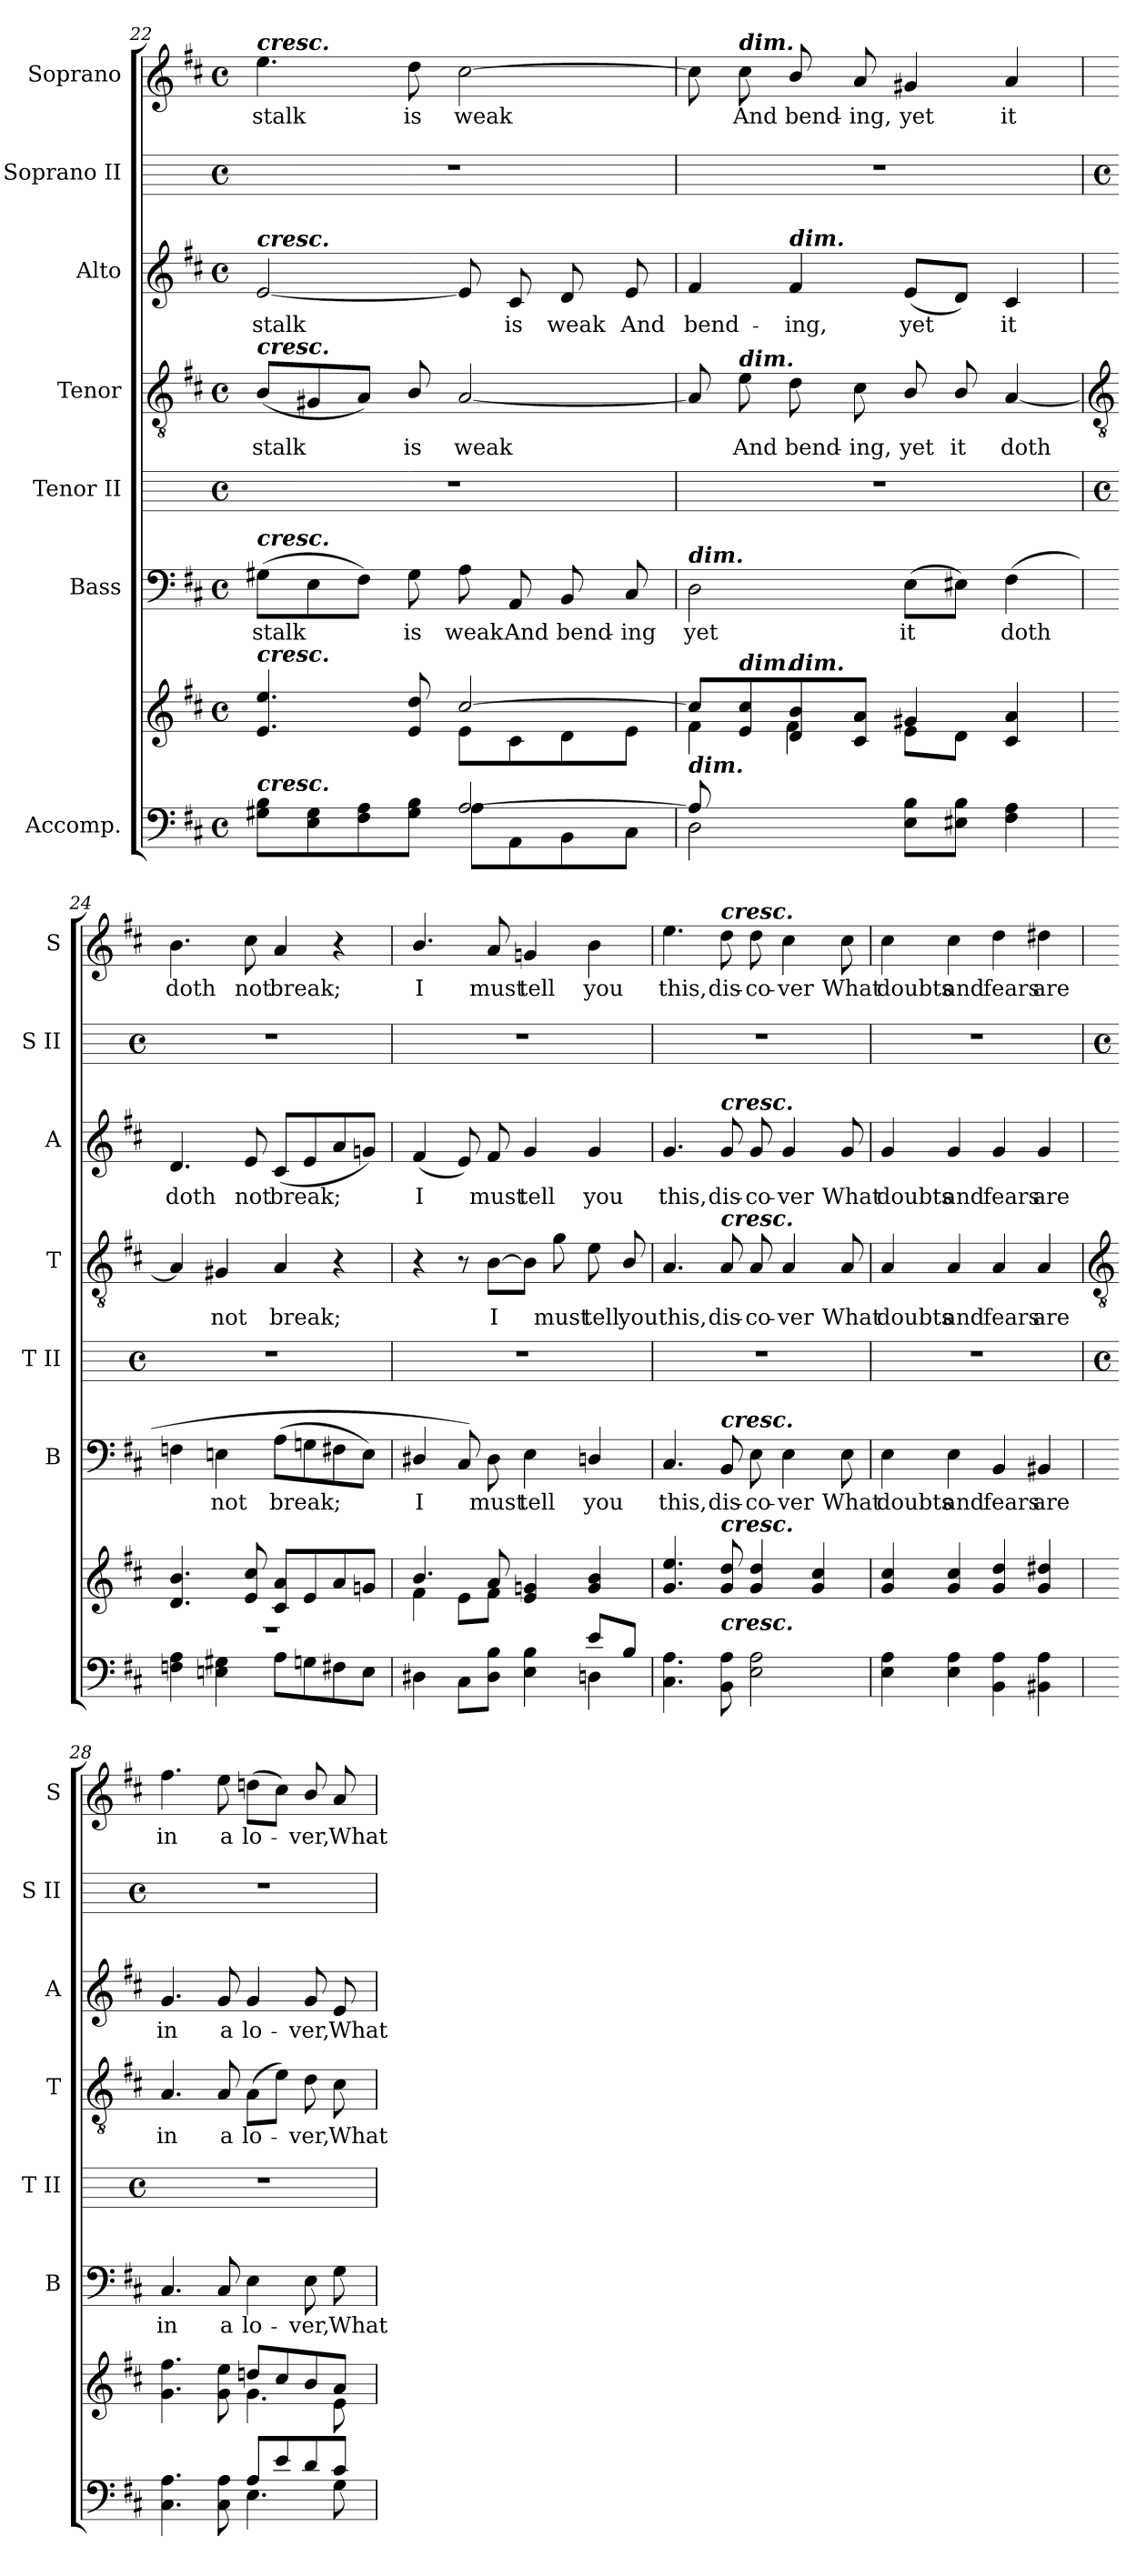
**kern	**kern	**kern	**text	**kern	**kern	**text	**kern	**text	**kern	**kern	**text
*part7	*part7	*part6	*part6	*part5	*part4	*part4	*part3	*part3	*part2	*part1	*part1
*staff8	*staff7	*staff6	*staff6	*staff5	*staff4	*staff4	*staff3	*staff3	*staff2	*staff1	*staff1
*I"Accomp.	*	*I"Bass	*	*I"Tenor II	*I"Tenor	*	*I"Alto	*	*I"Soprano II	*I"Soprano	*
*	*	*I'B	*	*I'T II	*I'T	*	*I'A	*	*I'S II	*I'S	*
*clefF4	*clefG2	*clefF4	*	*	*clefGv2	*	*clefG2	*	*	*clefG2	*
*k[f#c#]	*k[f#c#]	*k[f#c#]	*	*	*k[f#c#]	*	*k[f#c#]	*	*	*k[f#c#]	*
*D:	*D:	*D:	*	*	*D:	*	*D:	*	*	*D:	*
*M4/4	*M4/4	*M4/4	*	*M4/4	*M4/4	*	*M4/4	*	*M4/4	*M4/4	*
*met(c)	*met(c)	*met(c)	*	*met(c)	*met(c)	*	*met(c)	*	*met(c)	*met(c)	*
=22	=22	=22	=22	=22	=22	=22	=22	=22	=22	=22	=22
*^	*^	*	*	*	*	*	*	*	*	*	*
!	!	!	!	!	!	!	!	!	!	!	!	!LO:TX:a:Bi:t=cresc.	!
!	!	!	!	!	!	!	!	!	!LO:TX:a:Bi:t=cresc.	!	!	!	!
!	!	!	!	!	!	!	!LO:TX:a:Bi:t=cresc.	!	!	!	!	!	!
!	!	!	!	!LO:TX:a:Bi:t=cresc.	!	!	!	!	!	!	!	!	!
!	!	!LO:TX:a:Bi:t=cresc.	!	!	!	!	!	!	!	!	!	!	!
!LO:TX:a:Bi:t=cresc.	!	!	!	!	!	!	!	!	!	!	!	!	!
!	!	!	!	!	!LO:LY:b	!	!	!LO:LY:b	!	!LO:LY:b	!	!	!LO:LY:b
2ryy	8G#X 8BL	4.e 4.ee	2ryy	(>8G#XL	stalk	1r	(<8BL	stalk	[2e	stalk	1r	4.ee	stalk
.	8E 8G#	.	.	8E	.	.	8G#X	.	.	.	.	.	.
.	8F# 8A	.	.	8F#J)	.	.	8AJ)	.	.	.	.	.	.
!	!	!	!	!	!LO:LY:b	!	!	!LO:LY:b	!	!	!	!	!LO:LY:b
.	8G# 8BJ	8e 8dd	.	8G#	is	.	8B/	is	.	.	.	8dd	is
!	!	!	!	!	!LO:LY:b	!	!	!LO:LY:b	!	!	!	!	!LO:LY:b
[2A/	8AL	[2cc#/	8e\L	8A	weak	.	[2A	weak	8e]	.	.	[2cc#	weak
!	!	!	!	!	!LO:LY:b	!	!	!	!	!LO:LY:b	!	!	!
.	8AA	.	8c#\	8AA	And	.	.	.	8c#	is	.	.	.
!	!	!	!	!	!LO:LY:b	!	!	!	!	!LO:LY:b	!	!	!
.	8BB	.	8d\	8BB	bend-	.	.	.	8d	weak	.	.	.
!	!	!	!	!	!LO:LY:b	!	!	!	!	!LO:LY:b	!	!	!
.	8C#J	.	8e\J	8C#	-ing	.	.	.	8e	And	.	.	.
=23	=23	=23	=23	=23	=23	=23	=23	=23	=23	=23	=23	=23	=23
!	!	!	!	!LO:TX:a:Bi:t=dim.	!	!	!	!	!	!	!	!	!
!LO:TX:a:Bi:t=dim.	!	!	!	!	!	!	!	!	!	!	!	!	!
!	!	!	!	!	!LO:LY:b	!	!	!	!	!LO:LY:b	!	!	!
8A/]	2D	8cc#/L]	4f#\	2D	yet	1r	8A]	.	4f#	bend-	1r	8cc#]	.
!	!	!	!	!	!	!	!	!	!	!	!	!LO:TX:a:Bi:t=dim.	!
!	!	!	!	!	!	!	!LO:TX:a:Bi:t=dim.	!	!	!	!	!	!
!	!	!LO:TX:a:Bi:t=dim.	!	!	!	!	!	!	!	!	!	!	!
!	!	!	!	!	!	!	!	!LO:LY:b	!	!	!	!	!LO:LY:b
8ryy	.	8e/ 8cc#/	.	.	.	.	8e	And	.	.	.	8cc#	And
!	!	!	!	!	!	!	!	!	!LO:TX:a:Bi:t=dim.	!	!	!	!
!	!	!LO:TX:a:Bi:t=dim.	!	!	!	!	!	!	!	!	!	!	!
!	!	!	!	!	!	!	!	!LO:LY:b	!	!LO:LY:b	!	!	!LO:LY:b
4ryy	.	8d/ 8b/	4f#\	.	.	.	8d	bend-	4f#	-ing,	.	8b/	bend-
!	!	!	!	!	!	!	!	!LO:LY:b	!	!	!	!	!LO:LY:b
.	.	8c# 8aJ	.	.	.	.	8c#	-ing,	.	.	.	8a	-ing,
!	!	!	!	!	!LO:LY:b	!	!	!LO:LY:b	!	!LO:LY:b	!	!	!LO:LY:b
2ryy	8E 8BL	4g#X	8e\L	(>8EL	it	.	8B/	yet	(<8eL	yet	.	4g#X	yet
!	!	!	!	!	!	!	!	!LO:LY:b	!	!	!	!	!
.	8E#X 8BJ	.	8d\J	8E#XJ)	.	.	8B/	it	8dJ)	.	.	.	.
!	!	!	!	!	!LO:LY:b	!	!	!LO:LY:b	!	!LO:LY:b	!	!	!LO:LY:b
.	4F# 4A	4c# 4a	4ryy	(<4F#	doth	.	[4A	doth	4c#	it	.	4a	it
!!LO:LB:g=z
=24	=24	=24	=24	=24	=24	=24	=24	=24	=24	=24	=24	=24	=24
*	*	*	*	*	*	*	*clefGv2	*	*	*	*	*	*
*	*	*	*	*	*	*M4/4	*	*	*	*	*M4/4	*	*
*	*	*	*	*	*	*met(c)	*	*	*	*	*met(c)	*	*
!	!	!	!	!	!	!	!	!	!	!LO:LY:b	!	!	!LO:LY:b
1ryy	4Fn 4A	4.d 4.b	1r	4Fn	.	1r	4A]	.	4.d	doth	1r	4.b	doth
!	!	!	!	!	!LO:LY:b	!	!	!LO:LY:b	!	!	!	!	!
.	4En 4G#X	.	.	4En	not	.	4G#X	not	.	.	.	.	.
!	!	!	!	!	!	!	!	!	!	!LO:LY:b	!	!	!LO:LY:b
.	.	8e 8cc#	.	.	.	.	.	.	8e	not	.	8cc#	not
!	!	!	!	!	!LO:LY:b	!	!	!LO:LY:b	!	!LO:LY:b	!	!	!LO:LY:b
.	8AL	8c# 8aL	.	(>8AL	break;	.	4A	break;	(<8c#L	break;	.	4a	break;
.	8Gn	8e	.	8Gn	.	.	.	.	8e	.	.	.	.
.	8F#X	8a	.	8F#X	.	.	4r	.	8a	.	.	4r	.
.	8EJ	8gnJ	.	8EJ)	.	.	.	.	8gnJ)	.	.	.	.
=25	=25	=25	=25	=25	=25	=25	=25	=25	=25	=25	=25	=25	=25
!	!	!	!	!	!LO:LY:b	!	!	!	!	!LO:LY:b	!	!	!LO:LY:b
2.ryy	4D#X\	4.b/	4f#\	4D#X/	I	1r	4r	.	(<4f#	I	1r	4.b/	I
.	8C#\L	.	8e\L	8C#)	.	.	8r	.	8e)	.	.	.	.
!	!	!	!	!	!LO:LY:b	!	!	!LO:LY:b	!	!LO:LY:b	!	!	!LO:LY:b
.	8D#\ 8B\J	8a	8f#\J	8D#	must	.	[8BL	I	8f#	must	.	8a	must
!	!	!	!	!	!LO:LY:b	!	!	!	!	!LO:LY:b	!	!	!LO:LY:b
.	4E 4B	4e 4gn	2ryy	4E	tell	.	8BJ]	.	4g	tell	.	4gn	tell
!	!	!	!	!	!	!	!	!LO:LY:b	!	!	!	!	!
.	.	.	.	.	.	.	8g	must	.	.	.	.	.
!	!	!	!	!	!LO:LY:b	!	!	!LO:LY:b	!	!LO:LY:b	!	!	!LO:LY:b
8e/L	4Dn	4g 4b	.	4Dn/	you	.	8e	tell	4g	you	.	4b	you
!	!	!	!	!	!	!	!	!LO:LY:b	!	!	!	!	!
8B/J	.	.	.	.	.	.	8B/	you	.	.	.	.	.
=26	=26	=26	=26	=26	=26	=26	=26	=26	=26	=26	=26	=26	=26
!	!	!	!	!	!LO:LY:b	!	!	!LO:LY:b	!	!LO:LY:b	!	!	!LO:LY:b
1ryy	4.C# 4.A	4.g 4.ee	1ryy	4.C#	this,	1r	4.A	this,	4.g	this,	1r	4.ee	this,
!	!	!	!	!	!	!	!	!	!	!	!	!LO:TX:a:Bi:t=cresc.	!
!	!	!	!	!	!	!	!	!	!LO:TX:a:Bi:t=cresc.	!	!	!	!
!	!	!	!	!	!	!	!LO:TX:a:Bi:t=cresc.	!	!	!	!	!	!
!	!	!	!	!LO:TX:a:Bi:t=cresc.	!	!	!	!	!	!	!	!	!
!	!	!LO:TX:a:Bi:t=cresc.	!	!	!	!	!	!	!	!	!	!	!
!	!LO:TX:a:Bi:t=cresc.	!	!	!	!	!	!	!	!	!	!	!	!
!	!	!	!	!	!LO:LY:b	!	!	!LO:LY:b	!	!LO:LY:b	!	!	!LO:LY:b
.	8BB 8A	8g 8dd	.	8BB	dis-	.	8A	dis-	8g	dis-	.	8dd	dis-
!	!	!	!	!	!LO:LY:b	!	!	!LO:LY:b	!	!LO:LY:b	!	!	!LO:LY:b
.	2E 2A	4g 4dd	.	8E	-co-	.	8A	-co-	8g	-co-	.	8dd	-co-
!	!	!	!	!	!LO:LY:b	!	!	!LO:LY:b	!	!LO:LY:b	!	!	!LO:LY:b
.	.	.	.	4E	-ver	.	4A	-ver	4g	-ver	.	4cc#	-ver
.	.	4g 4cc#	.	.	.	.	.	.	.	.	.	.	.
!	!	!	!	!	!LO:LY:b	!	!	!LO:LY:b	!	!LO:LY:b	!	!	!LO:LY:b
.	.	.	.	8E	What	.	8A	What	8g	What	.	8cc#	What
=27	=27	=27	=27	=27	=27	=27	=27	=27	=27	=27	=27	=27	=27
!	!	!	!	!	!LO:LY:b	!	!	!LO:LY:b	!	!LO:LY:b	!	!	!LO:LY:b
1ryy	4E 4A	4g 4cc#	1ryy	4E	doubts	1r	4A	doubts	4g	doubts	1r	4cc#	doubts
!	!	!	!	!	!LO:LY:b	!	!	!LO:LY:b	!	!LO:LY:b	!	!	!LO:LY:b
.	4E 4A	4g 4cc#	.	4E	and	.	4A	and	4g	and	.	4cc#	and
!	!	!	!	!	!LO:LY:b	!	!	!LO:LY:b	!	!LO:LY:b	!	!	!LO:LY:b
.	4BB 4A	4g 4dd	.	4BB	fears	.	4A	fears	4g	fears	.	4dd	fears
!	!	!	!	!	!LO:LY:b	!	!	!LO:LY:b	!	!LO:LY:b	!	!	!LO:LY:b
.	4BB#X 4A	4g 4dd#X	.	4BB#X	are	.	4A	are	4g	are	.	4dd#X	are
!!LO:LB:g=z
=28	=28	=28	=28	=28	=28	=28	=28	=28	=28	=28	=28	=28	=28
*	*	*	*	*	*	*	*clefGv2	*	*	*	*	*	*
*	*	*	*	*	*	*M4/4	*	*	*	*	*M4/4	*	*
*	*	*	*	*	*	*met(c)	*	*	*	*	*met(c)	*	*
!	!	!	!	!	!LO:LY:b	!	!	!LO:LY:b	!	!LO:LY:b	!	!	!LO:LY:b
2ryy	4.C# 4.A	4.g 4.ff#	2ryy	4.C#	in	1r	4.A	in	4.g	in	1r	4.ff#	in
!	!	!	!	!	!LO:LY:b	!	!	!LO:LY:b	!	!LO:LY:b	!	!	!LO:LY:b
.	8C# 8A	8g 8ee	.	8C#	a	.	8A	a	8g	a	.	8ee	a
!	!	!	!	!	!LO:LY:b	!	!	!LO:LY:b	!	!LO:LY:b	!	!	!LO:LY:b
8A/L	4.E	8ddn/L	4.g\	4E	lo-	.	(>8AL	lo-	4g	lo-	.	(>8ddnL	lo-
8e/	.	8cc#/	.	.	.	.	8eJ)	.	.	.	.	8cc#J)	.
!	!	!	!	!	!LO:LY:b	!	!	!LO:LY:b	!	!LO:LY:b	!	!	!LO:LY:b
8d/	.	8b/	.	8E	-ver,	.	8d	ver,	8g	-ver,	.	8b/	ver,
!	!	!	!	!	!LO:LY:b	!	!	!LO:LY:b	!	!LO:LY:b	!	!	!LO:LY:b
8c#/J	8G	8a/J	8e\	8G	What	.	8c#	What	8e	What	.	8a	What
*v	*v	*	*	*	*	*	*	*	*	*	*	*	*
*	*v	*v	*	*	*	*	*	*	*	*	*	*
=	=	=	=	=	=	=	=	=	=	=	=
*-	*-	*-	*-	*-	*-	*-	*-	*-	*-	*-	*-
